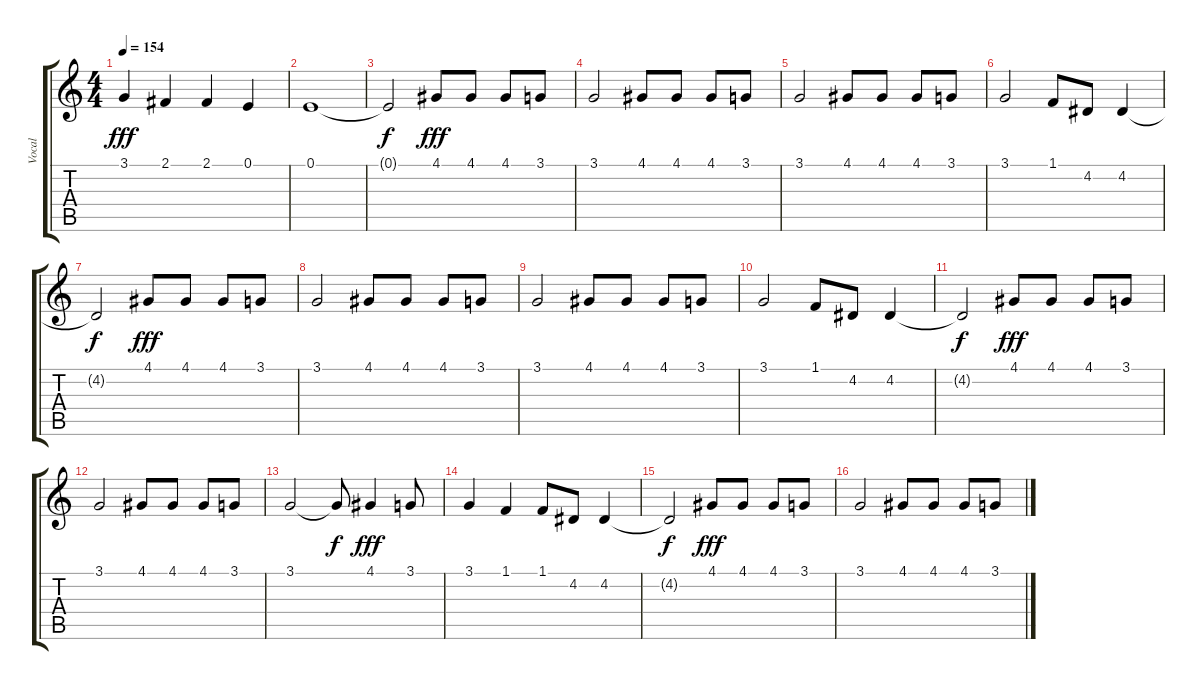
\track ("Vocal" "Vocal") {instrument tenorsax}
\staff {score tabs}
\tuning (E4 B3 G3 D3 A2 E2) {hide}
\ts (4 4)
\tempo 154
\clef g2
\ks c
3.1.4{dy fff} 2.1.4 2.1.4 0.1.4 |
0.1.1 |
0.1{t}.2{dy f} 4.1.8{dy fff} 4.1.8 4.1.8 3.1.8 |
3.1.2 4.1.8 4.1.8 4.1.8 3.1.8 |
3.1.2 4.1.8 4.1.8 4.1.8 3.1.8 |
3.1.2 1.1.8 4.2.8 4.2.4 |
4.2{t}.2{dy f} 4.1.8{dy fff} 4.1.8 4.1.8 3.1.8 |
3.1.2 4.1.8 4.1.8 4.1.8 3.1.8 |
3.1.2 4.1.8 4.1.8 4.1.8 3.1.8 |
3.1.2 1.1.8 4.2.8 4.2.4 |
4.2{t}.2{dy f} 4.1.8{dy fff} 4.1.8 4.1.8 3.1.8 |
3.1.2 4.1.8 4.1.8 4.1.8 3.1.8 |
3.1.2 3.1{t}.8{dy f} 4.1.4{dy fff} 3.1.8 |
3.1.4 1.1.4 1.1.8 4.2.8 4.2.4 |
4.2{t}.2{dy f} 4.1.8{dy fff} 4.1.8 4.1.8 3.1.8 |
3.1.2 4.1.8 4.1.8 4.1.8 3.1.8
